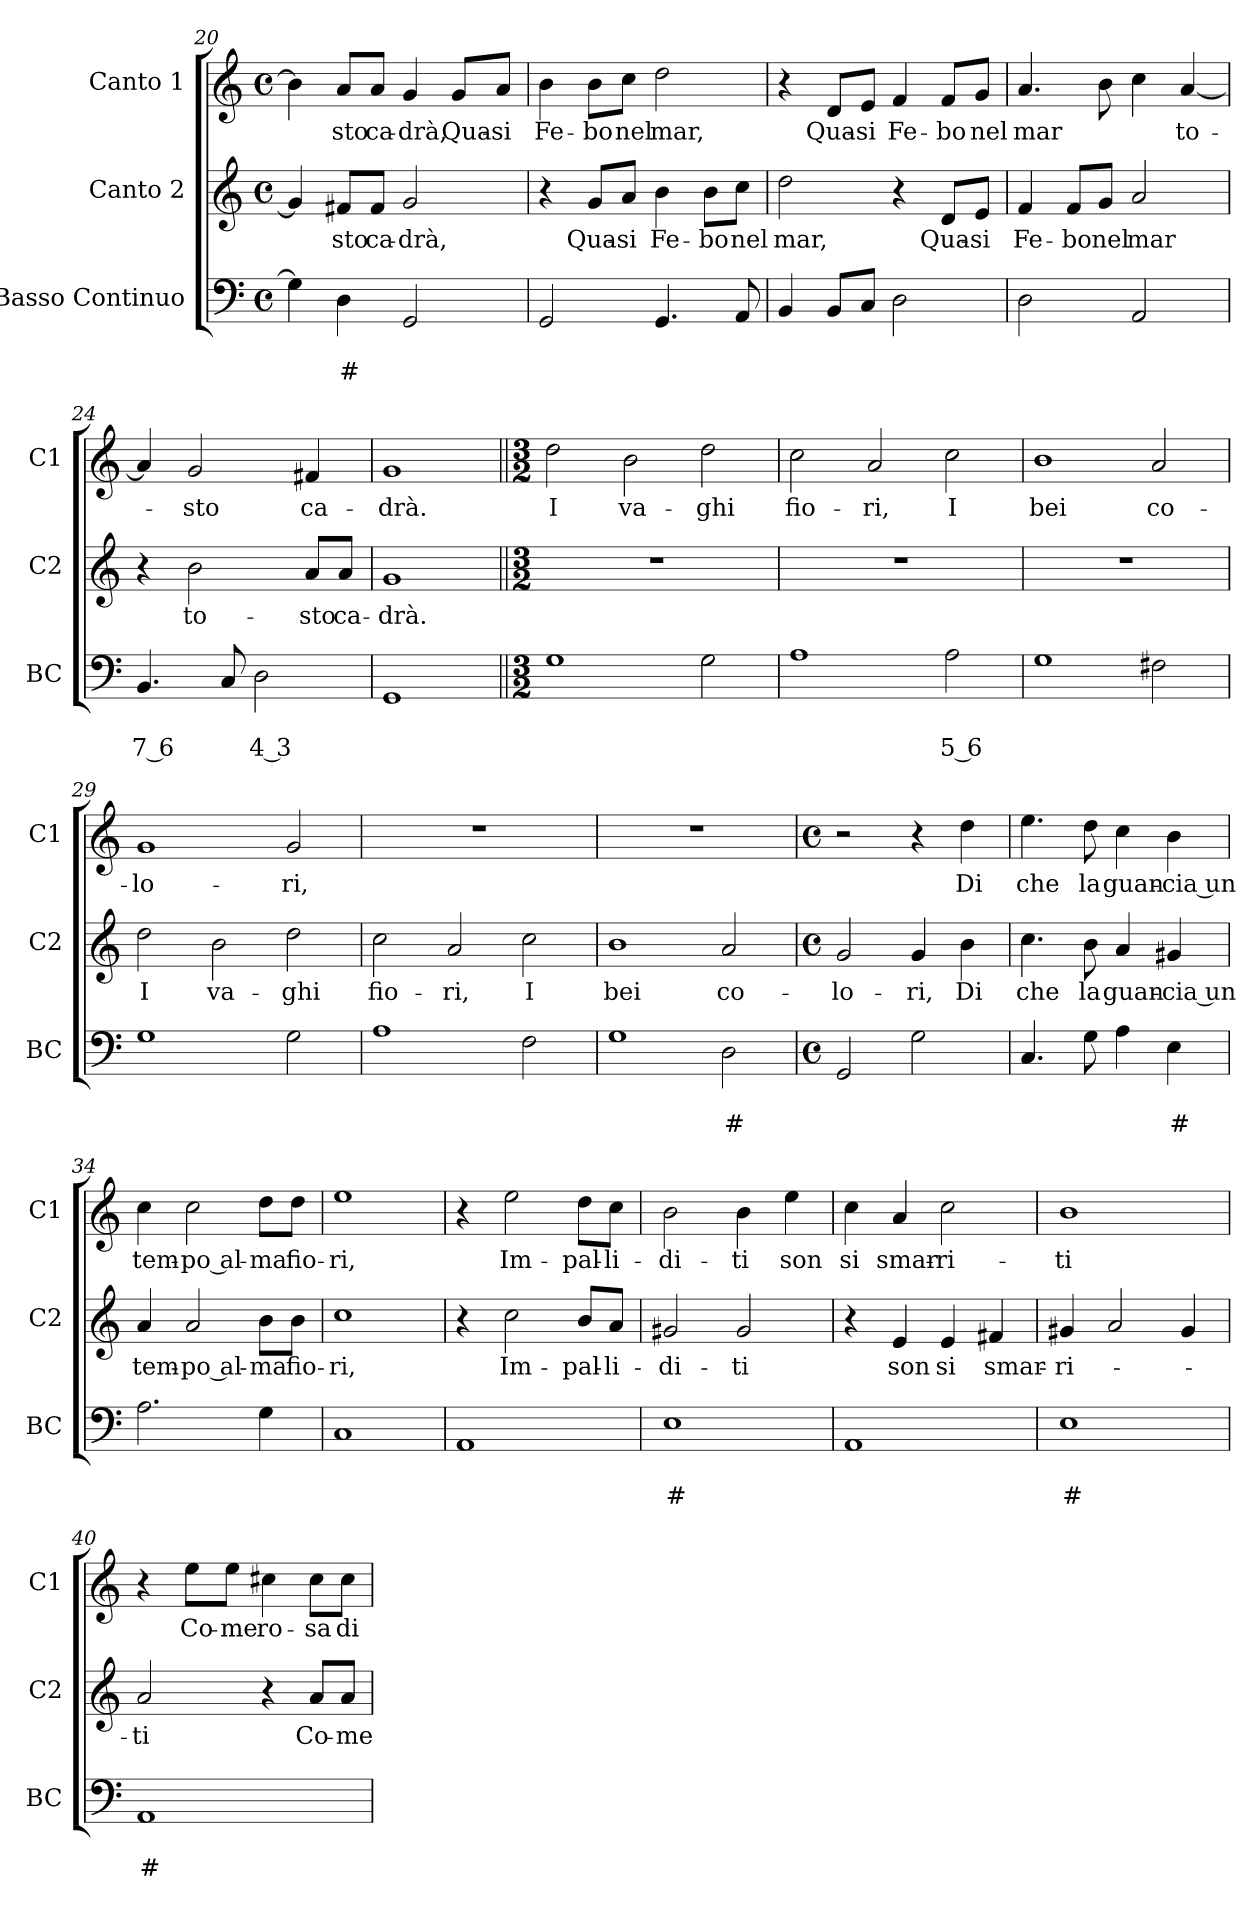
**kern	**text	**text	**kern	**text	**kern	**text
*part3	*part3	*part3	*part2	*part2	*part1	*part1
*staff3	*staff3	*staff3	*staff2	*staff2	*staff1	*staff1
*I"Basso Continuo	*	*	*I"Canto 2	*	*I"Canto 1	*
*I'BC	*	*	*I'C2	*	*I'C1	*
!!LO:LB:g=z
*clefF4	*	*	*clefG2	*	*clefG2	*
*k[]	*	*	*k[]	*	*k[]	*
*C:	*	*	*C:	*	*C:	*
*M4/4	*	*	*M4/4	*	*M4/4	*
*met(c)	*	*	*met(c)	*	*met(c)	*
=20	=20	=20	=20	=20	=20	=20
4G\]	.	.	4g/]	.	4b\]	.
!	!	!LO:LY:b	!	!LO:LY:b	!	!LO:LY:b
4D\	.	#	8f#X/L	-sto	8a/L	-sto
!	!	!	!	!LO:LY:b	!	!LO:LY:b
.	.	.	8f#/J	ca-	8a/J	ca-
!	!	!	!	!LO:LY:b	!	!LO:LY:b
2GG/	.	.	2g/	-drà,	4g/	-drà,
!	!	!	!	!	!	!LO:LY:b
.	.	.	.	.	8g/L	Qua-
!	!	!	!	!	!	!LO:LY:b
.	.	.	.	.	8a/J	-si
=21	=21	=21	=21	=21	=21	=21
!	!	!	!	!	!	!LO:LY:b
2GG/	.	.	4r	.	4b\	Fe-
!	!	!	!	!LO:LY:b	!	!LO:LY:b
.	.	.	8g/L	Qua-	8b\L	-bo
!	!	!	!	!LO:LY:b	!	!LO:LY:b
.	.	.	8a/J	-si	8cc\J	nel
!	!	!	!	!LO:LY:b	!	!LO:LY:b
4.GG/	.	.	4b\	Fe-	2dd\	mar,
!	!	!	!	!LO:LY:b	!	!
.	.	.	8b\L	-bo	.	.
!	!	!	!	!LO:LY:b	!	!
8AA/	.	.	8cc\J	nel	.	.
=22	=22	=22	=22	=22	=22	=22
!	!	!	!	!LO:LY:b	!	!
4BB/	.	.	2dd\	mar,	4r	.
!	!	!	!	!	!	!LO:LY:b
8BB/L	.	.	.	.	8d/L	Qua-
!	!	!	!	!	!	!LO:LY:b
8C/J	.	.	.	.	8e/J	-si
!	!	!	!	!	!	!LO:LY:b
2D\	.	.	4r	.	4f/	Fe-
!	!	!	!	!LO:LY:b	!	!LO:LY:b
.	.	.	8d/L	Qua-	8f/L	-bo
!	!	!	!	!LO:LY:b	!	!LO:LY:b
.	.	.	8e/J	-si	8g/J	nel
=23	=23	=23	=23	=23	=23	=23
!	!	!	!	!LO:LY:b	!	!LO:LY:b
2D\	.	.	4f/	Fe-	4.a/	mar
!	!	!	!	!LO:LY:b	!	!
.	.	.	8f/L	-bo	.	.
!	!	!	!	!LO:LY:b	!	!
.	.	.	8g/J	nel	8b\	.
!	!	!	!	!LO:LY:b	!	!
2AA/	.	.	2a/	mar	4cc\	.
!	!	!	!	!	!	!LO:LY:b
.	.	.	.	.	[4a/	to-
=24	=24	=24	=24	=24	=24	=24
!	!	!LO:LY:b	!	!	!	!
4.BB/	.	7 6	4r	.	4a/]	.
!	!	!	!	!LO:LY:b	!	!LO:LY:b
.	.	.	2b\	to-	2g/	-sto
8C/	.	.	.	.	.	.
!	!	!LO:LY:b	!	!	!	!
2D\	.	4 3	.	.	.	.
!	!	!	!	!LO:LY:b	!	!LO:LY:b
.	.	.	8a/L	-sto	4f#X/	ca-
!	!	!	!	!LO:LY:b	!	!
.	.	.	8a/J	ca-	.	.
=25	=25	=25	=25	=25	=25	=25
!	!	!	!	!LO:LY:b	!	!LO:LY:b
1GG	.	.	1g	-drà.	1g	-drà.
!!LO:PB:g=z
=26||	=26||	=26||	=26||	=26||	=26||	=26||
*M3/2	*	*	*M3/2	*	*M3/2	*
!	!	!	!	!	!	!LO:LY:b
1G	.	.	1.r	.	2dd\	I
!	!	!	!	!	!	!LO:LY:b
.	.	.	.	.	2b\	va-
!	!	!	!	!	!	!LO:LY:b
2G\	.	.	.	.	2dd\	-ghi
=27	=27	=27	=27	=27	=27	=27
!	!	!	!	!	!	!LO:LY:b
1A	.	.	1.r	.	2cc\	fio-
!	!	!	!	!	!	!LO:LY:b
.	.	.	.	.	2a/	-ri,
!	!	!LO:LY:b	!	!	!	!LO:LY:b
2A\	.	5 6	.	.	2cc\	I
=28	=28	=28	=28	=28	=28	=28
!	!	!	!	!	!	!LO:LY:b
1G	.	.	1.r	.	1b	bei
!	!	!	!	!	!	!LO:LY:b
2F#X\	.	.	.	.	2a/	co-
=29	=29	=29	=29	=29	=29	=29
!	!	!	!	!LO:LY:b	!	!LO:LY:b
1G	.	.	2dd\	I	1g	-lo-
!	!	!	!	!LO:LY:b	!	!
.	.	.	2b\	va-	.	.
!	!	!	!	!LO:LY:b	!	!LO:LY:b
2G\	.	.	2dd\	-ghi	2g/	-ri,
=30	=30	=30	=30	=30	=30	=30
!	!	!	!	!LO:LY:b	!	!
1A	.	.	2cc\	fio-	1.r	.
!	!	!	!	!LO:LY:b	!	!
.	.	.	2a/	-ri,	.	.
!	!	!	!	!LO:LY:b	!	!
2F\	.	.	2cc\	I	.	.
=31	=31	=31	=31	=31	=31	=31
!	!	!	!	!LO:LY:b	!	!
1G	.	.	1b	bei	1.r	.
!	!	!LO:LY:b	!	!LO:LY:b	!	!
2D\	.	#	2a/	co-	.	.
=32	=32	=32	=32	=32	=32	=32
*M4/4	*	*	*M4/4	*	*M4/4	*
*met(c)	*	*	*met(c)	*	*met(c)	*
!	!	!	!	!LO:LY:b	!	!
2GG/	.	.	2g/	-lo-	2r	.
!	!	!	!	!LO:LY:b	!	!
2G\	.	.	4g/	-ri,	4r	.
!	!	!	!	!LO:LY:b	!	!LO:LY:b
.	.	.	4b\	Di	4dd\	Di
!!LO:LB:g=z
=33	=33	=33	=33	=33	=33	=33
!	!	!	!	!LO:LY:b	!	!LO:LY:b
4.C/	.	.	4.cc\	che	4.ee\	che
!	!	!	!	!LO:LY:b	!	!LO:LY:b
8G\	.	.	8b\	la	8dd\	la
!	!	!	!	!LO:LY:b	!	!LO:LY:b
4A\	.	.	4a/	guan-	4cc\	guan-
!	!	!LO:LY:b	!	!LO:LY:b	!	!LO:LY:b
4E\	.	#	4g#X/	-cia un	4b\	-cia un
=34	=34	=34	=34	=34	=34	=34
!	!	!	!	!LO:LY:b	!	!LO:LY:b
2.A\	.	.	4a/	tem-	4cc\	tem-
!	!	!	!	!LO:LY:b	!	!LO:LY:b
.	.	.	2a/	-po al-	2cc\	-po al-
!	!	!	!	!LO:LY:b	!	!LO:LY:b
4G\	.	.	8b\L	-ma	8dd\L	-ma
!	!	!	!	!LO:LY:b	!	!LO:LY:b
.	.	.	8b\J	fio-	8dd\J	fio-
=35	=35	=35	=35	=35	=35	=35
!	!	!	!	!LO:LY:b	!	!LO:LY:b
1C	.	.	1cc	-ri,	1ee	-ri,
=36	=36	=36	=36	=36	=36	=36
1AA	.	.	4r	.	4r	.
!	!	!	!	!LO:LY:b	!	!LO:LY:b
.	.	.	2cc\	Im-	2ee\	Im-
!	!	!	!	!LO:LY:b	!	!LO:LY:b
.	.	.	8b/L	-pal-	8dd\L	-pal-
!	!	!	!	!LO:LY:b	!	!LO:LY:b
.	.	.	8a/J	-li-	8cc\J	-li-
=37	=37	=37	=37	=37	=37	=37
!	!	!LO:LY:b	!	!LO:LY:b	!	!LO:LY:b
1E	.	#	2g#X/	-di-	2b\	-di-
!	!	!	!	!LO:LY:b	!	!LO:LY:b
.	.	.	2g#/	-ti	4b\	-ti
!	!	!	!	!	!	!LO:LY:b
.	.	.	.	.	4ee\	son
=38	=38	=38	=38	=38	=38	=38
!	!	!	!	!	!	!LO:LY:b
1AA	.	.	4r	.	4cc\	si
!	!	!	!	!LO:LY:b	!	!LO:LY:b
.	.	.	4e/	son	4a/	smar-
!	!	!	!	!LO:LY:b	!	!LO:LY:b
.	.	.	4e/	si	2cc\	-ri-
!	!	!	!	!LO:LY:b	!	!
.	.	.	4f#X/	smar-	.	.
=39	=39	=39	=39	=39	=39	=39
!	!	!LO:LY:b	!	!LO:LY:b	!	!LO:LY:b
1E	.	#	4g#X/	-ri-	1b	-ti
.	.	.	2a/	.	.	.
.	.	.	4g#/	.	.	.
!!LO:LB:g=z
=40	=40	=40	=40	=40	=40	=40
!	!	!LO:LY:b	!	!LO:LY:b	!	!
1AA	.	#	2a/	-ti	4r	.
!	!	!	!	!	!	!LO:LY:b
.	.	.	.	.	8ee\L	Co-
!	!	!	!	!	!	!LO:LY:b
.	.	.	.	.	8ee\J	-me
!	!	!	!	!	!	!LO:LY:b
.	.	.	4r	.	4cc#X\	ro-
!	!	!	!	!LO:LY:b	!	!LO:LY:b
.	.	.	8a/L	Co-	8cc#\L	-sa
!	!	!	!	!LO:LY:b	!	!LO:LY:b
.	.	.	8a/J	-me	8cc#\J	di
=	=	=	=	=	=	=
*-	*-	*-	*-	*-	*-	*-
